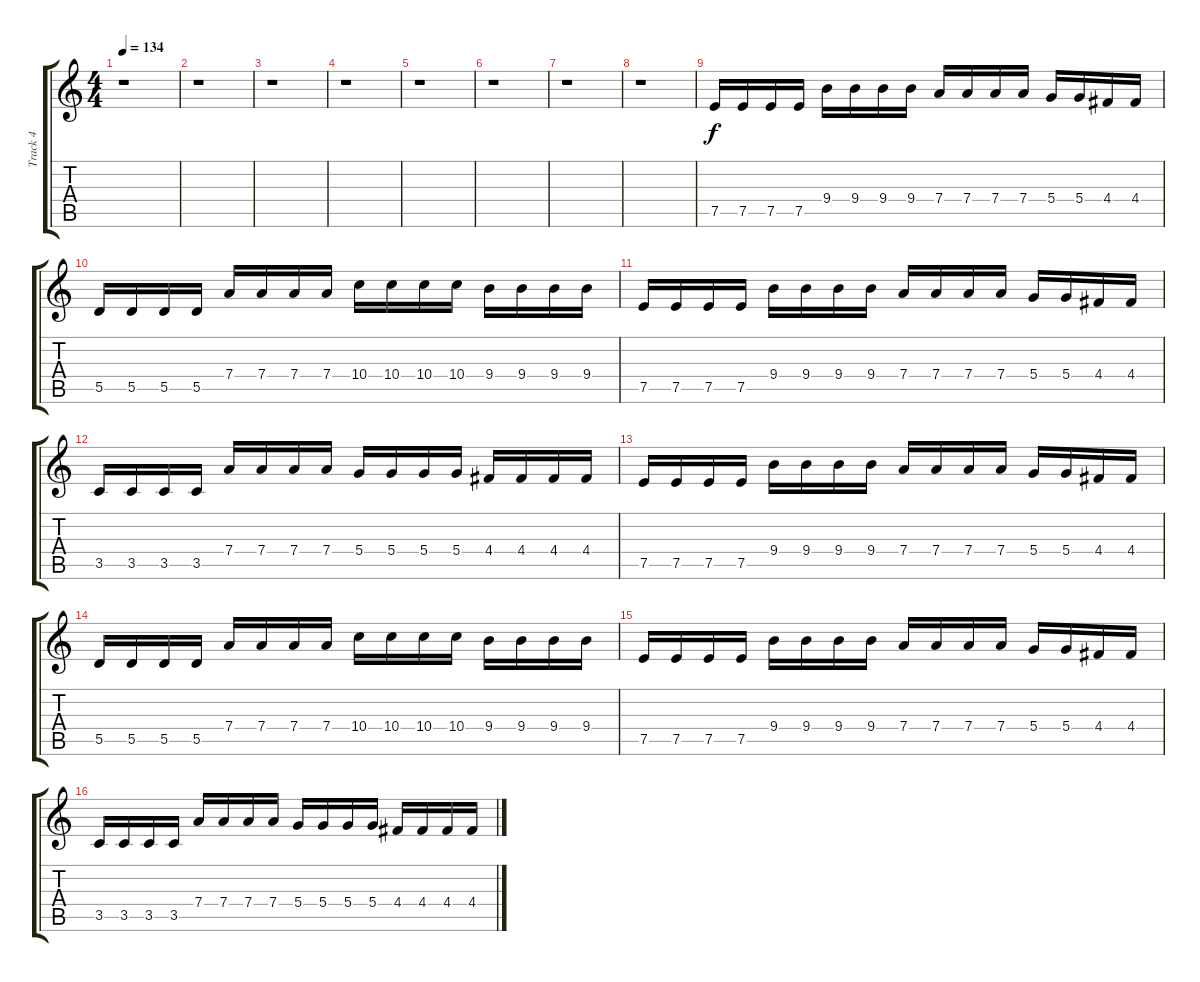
\track ("Track 4" "Track 4") {instrument distortionguitar}
\staff {score tabs}
\tuning (E4 B3 G3 D3 A2 E2) {hide}
\ts (4 4)
\tempo 134
\clef g2
\ks c
r.1{dy f} |
r.1 |
r.1 |
r.1 |
r.1 |
r.1 |
r.1 |
r.1 |
7.5.16 7.5.16 7.5.16 7.5.16 9.4.16 9.4.16 9.4.16 9.4.16 7.4.16 7.4.16 7.4.16 7.4.16 5.4.16 5.4.16 4.4.16 4.4.16 |
5.5.16 5.5.16 5.5.16 5.5.16 7.4.16 7.4.16 7.4.16 7.4.16 10.4.16 10.4.16 10.4.16 10.4.16 9.4.16 9.4.16 9.4.16 9.4.16 |
7.5.16 7.5.16 7.5.16 7.5.16 9.4.16 9.4.16 9.4.16 9.4.16 7.4.16 7.4.16 7.4.16 7.4.16 5.4.16 5.4.16 4.4.16 4.4.16 |
3.5.16 3.5.16 3.5.16 3.5.16 7.4.16 7.4.16 7.4.16 7.4.16 5.4.16 5.4.16 5.4.16 5.4.16 4.4.16 4.4.16 4.4.16 4.4.16 |
7.5.16 7.5.16 7.5.16 7.5.16 9.4.16 9.4.16 9.4.16 9.4.16 7.4.16 7.4.16 7.4.16 7.4.16 5.4.16 5.4.16 4.4.16 4.4.16 |
5.5.16 5.5.16 5.5.16 5.5.16 7.4.16 7.4.16 7.4.16 7.4.16 10.4.16 10.4.16 10.4.16 10.4.16 9.4.16 9.4.16 9.4.16 9.4.16 |
7.5.16 7.5.16 7.5.16 7.5.16 9.4.16 9.4.16 9.4.16 9.4.16 7.4.16 7.4.16 7.4.16 7.4.16 5.4.16 5.4.16 4.4.16 4.4.16 |
3.5.16 3.5.16 3.5.16 3.5.16 7.4.16 7.4.16 7.4.16 7.4.16 5.4.16 5.4.16 5.4.16 5.4.16 4.4.16 4.4.16 4.4.16 4.4.16
